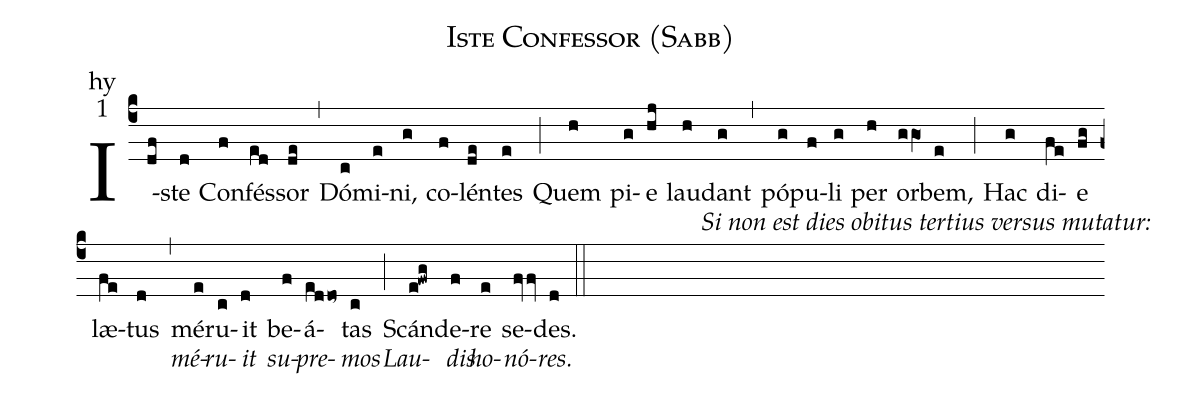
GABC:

name:Iste Confessor (Sabb);
office-part:hy;
mode:1;
%%
(c4) I(df)ste(d) Con(f)fés(ed)sor(de) (,)
Dó(c)mi(e)ni,(g) co(f)lén(de)tes(e) (;)
Quem(h) pi(g)e(hj) lau(h)dant[<i>Si non est dies obitus tertius versus mutatur:</i>](g) (,)
pó(g)pu(f)li(g) per(h) or(ggO1)bem,(e) (;)
Hac(g) di(fe)e(fg) læ(fe)tus(d) (,)
mé[mé-](e)ru[ru-](c)it[it](d) be[su-](f)á[<v>\hspace{-0.3em}</v>pre-](eddo~)tas[mos](c) (;)
Scán[Lau-](e!fwg)de[<v>\ \ </v>dis](f)re[ho-](e) se[<v>\hspace{0.1em}</v>nó-](fvv)des.[<v>\hspace{0.2em}</v>res.](d)  (::)
